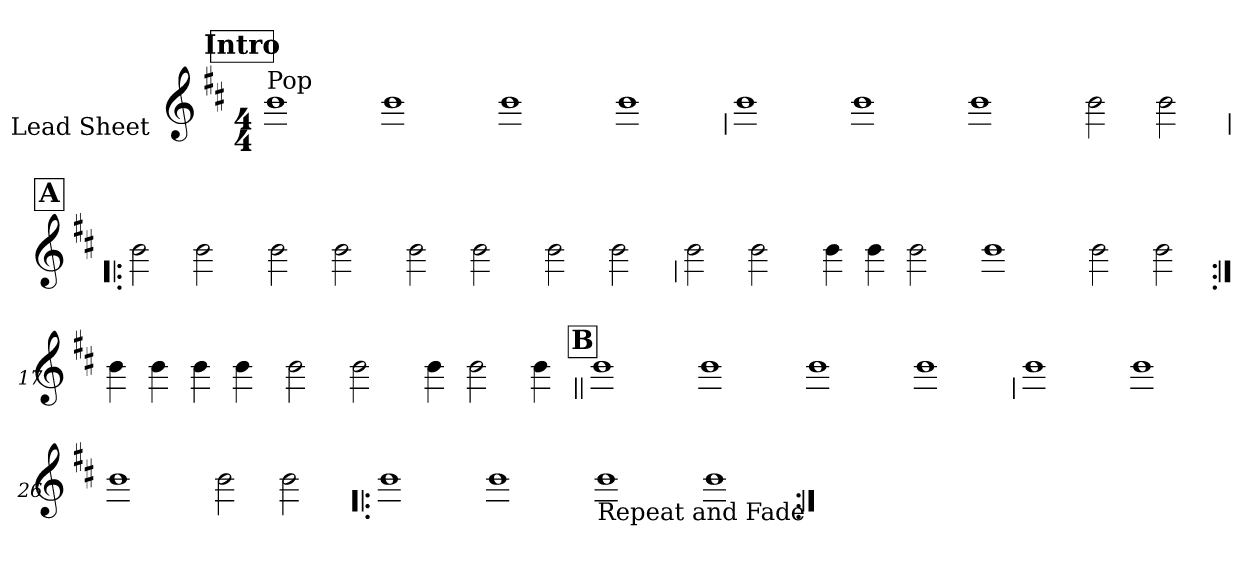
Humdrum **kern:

**kern
*part1
*staff1
*I"Lead Sheet
*stria0
*clefG2
*k[f#c#]
*D:
*M4/4
*MM82
!!LO:REH:place=s1:a:t=Intro
=1||
!LO:TX:a:t=Pop
1b
=2-
1b
=3-
1b
=4-
1b
!!LO:LB:g=z
=5
1b
=6-
1b
=7-
1b
=8-
2b
2b
!!LO:LB:g=z
!!LO:REH:place=s1:a:t=A
=9!|:
2b
2b
=10-
2b
2b
=11-
2b
2b
=12-
2b
2b
!!LO:LB:g=z
=13
2b
2b
=14-
4b
4b
2b
=15-
1b
=16-
2b
2b
!!LO:LB:g=z
=17:|!
4b
4b
4b
4b
=18-
2b
2b
=19-
4b
2b
4b
!!LO:LB:g=z
!!LO:REH:place=s1:a:t=B
=20||
1b
=21-
1b
=22-
1b
=23-
1b
!!LO:LB:g=z
=24
1b
=25-
1b
=26-
1b
=27-
2b
2b
!!LO:LB:g=z
=28!|:
1b
=29-
1b
=30-
!LO:TX:b:t=Repeat and Fade
1b
=31-
1b
=:|!
*-
